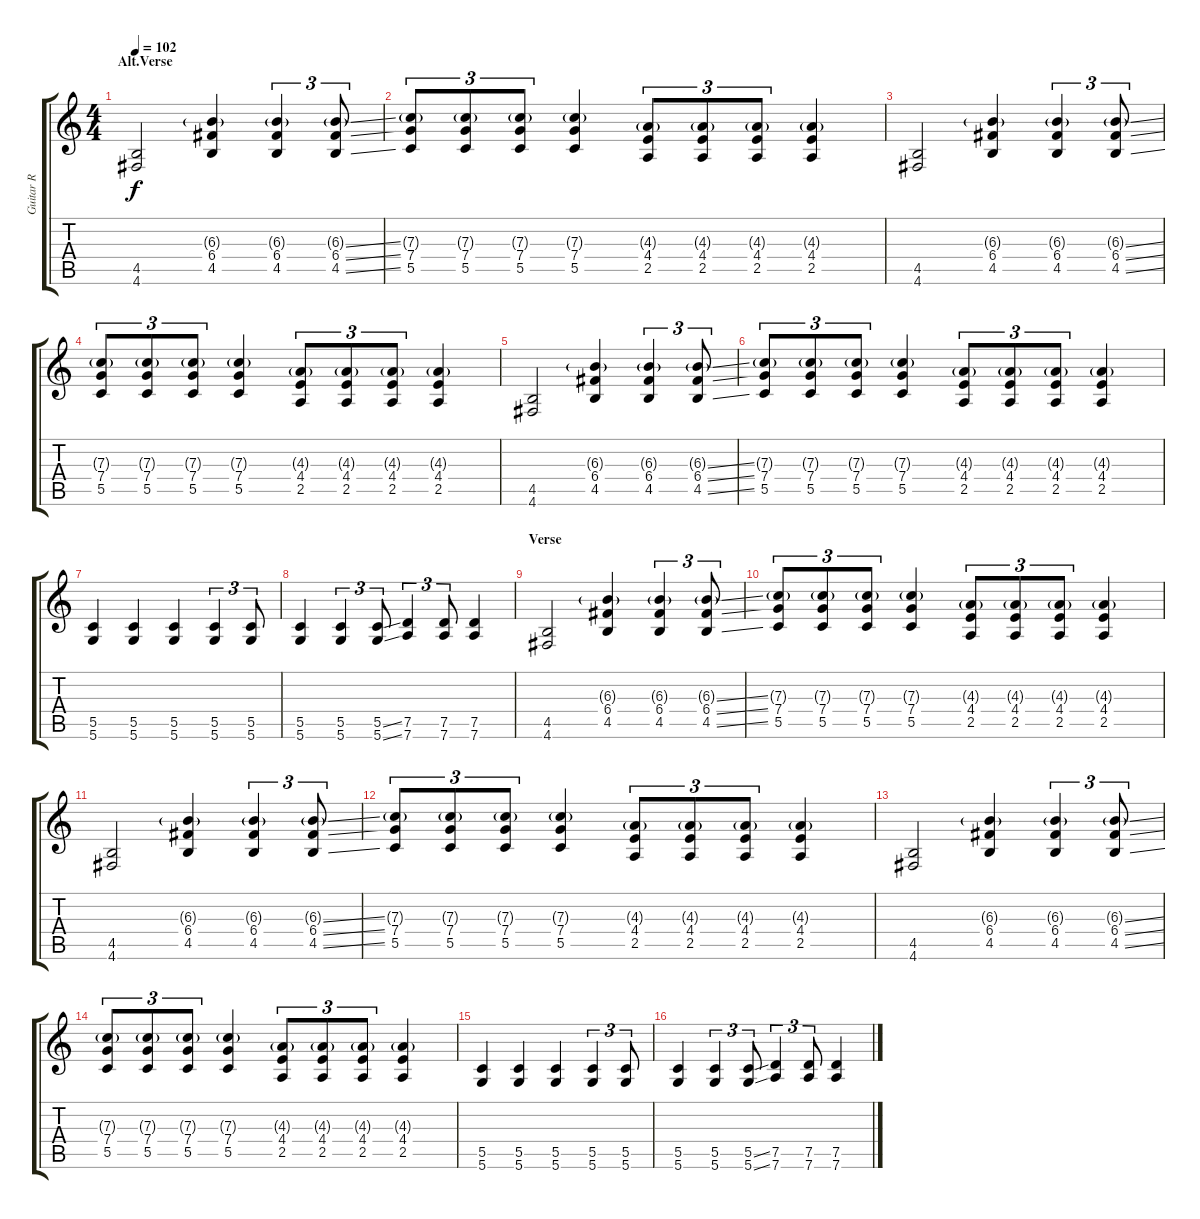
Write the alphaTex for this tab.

\track ("Guitar R" "Guitar R") {instrument distortionguitar}
\staff {score tabs}
\tuning (D4 A3 F3 C3 G2 D2) {hide}
\ts (4 4)
\section ("" "Alt.Verse")
\tempo 102
\clef g2
\ks c
(4.5 4.6).2{dy f} (6.3{g} 6.4 4.5).4 (6.3{g} 6.4 4.5).4{tu (3 2)} (6.3{ss g} 6.4{ss} 4.5{ss}).8{tu (3 2)} |
(7.3{g} 7.4 5.5).8{tu (3 2)} (7.3{g} 7.4 5.5).8{tu (3 2)} (7.3{g} 7.4 5.5).8{tu (3 2)} (7.3{g} 7.4 5.5).4 (4.3{g} 4.4 2.5).8{tu (3 2)} (4.3{g} 4.4 2.5).8{tu (3 2)} (4.3{g} 4.4 2.5).8{tu (3 2)} (4.3{g} 4.4 2.5).4 |
(4.5 4.6).2 (6.3{g} 6.4 4.5).4 (6.3{g} 6.4 4.5).4{tu (3 2)} (6.3{ss g} 6.4{ss} 4.5{ss}).8{tu (3 2)} |
(7.3{g} 7.4 5.5).8{tu (3 2)} (7.3{g} 7.4 5.5).8{tu (3 2)} (7.3{g} 7.4 5.5).8{tu (3 2)} (7.3{g} 7.4 5.5).4 (4.3{g} 4.4 2.5).8{tu (3 2)} (4.3{g} 4.4 2.5).8{tu (3 2)} (4.3{g} 4.4 2.5).8{tu (3 2)} (4.3{g} 4.4 2.5).4 |
(4.5 4.6).2 (6.3{g} 6.4 4.5).4 (6.3{g} 6.4 4.5).4{tu (3 2)} (6.3{ss g} 6.4{ss} 4.5{ss}).8{tu (3 2)} |
(7.3{g} 7.4 5.5).8{tu (3 2)} (7.3{g} 7.4 5.5).8{tu (3 2)} (7.3{g} 7.4 5.5).8{tu (3 2)} (7.3{g} 7.4 5.5).4 (4.3{g} 4.4 2.5).8{tu (3 2)} (4.3{g} 4.4 2.5).8{tu (3 2)} (4.3{g} 4.4 2.5).8{tu (3 2)} (4.3{g} 4.4 2.5).4 |
(5.5 5.6).4 (5.5 5.6).4 (5.5 5.6).4 (5.5 5.6).4{tu (3 2)} (5.5 5.6).8{tu (3 2)} |
(5.5 5.6).4 (5.5 5.6).4{tu (3 2)} (5.5{ss} 5.6{ss}).8{tu (3 2)} (7.5 7.6).4{tu (3 2)} (7.5 7.6).8{tu (3 2)} (7.5 7.6).4 |
\section ("" "Verse")
(4.5 4.6).2 (6.3{g} 6.4 4.5).4 (6.3{g} 6.4 4.5).4{tu (3 2)} (6.3{ss g} 6.4{ss} 4.5{ss}).8{tu (3 2)} |
(7.3{g} 7.4 5.5).8{tu (3 2)} (7.3{g} 7.4 5.5).8{tu (3 2)} (7.3{g} 7.4 5.5).8{tu (3 2)} (7.3{g} 7.4 5.5).4 (4.3{g} 4.4 2.5).8{tu (3 2)} (4.3{g} 4.4 2.5).8{tu (3 2)} (4.3{g} 4.4 2.5).8{tu (3 2)} (4.3{g} 4.4 2.5).4 |
(4.5 4.6).2 (6.3{g} 6.4 4.5).4 (6.3{g} 6.4 4.5).4{tu (3 2)} (6.3{ss g} 6.4{ss} 4.5{ss}).8{tu (3 2)} |
(7.3{g} 7.4 5.5).8{tu (3 2)} (7.3{g} 7.4 5.5).8{tu (3 2)} (7.3{g} 7.4 5.5).8{tu (3 2)} (7.3{g} 7.4 5.5).4 (4.3{g} 4.4 2.5).8{tu (3 2)} (4.3{g} 4.4 2.5).8{tu (3 2)} (4.3{g} 4.4 2.5).8{tu (3 2)} (4.3{g} 4.4 2.5).4 |
(4.5 4.6).2 (6.3{g} 6.4 4.5).4 (6.3{g} 6.4 4.5).4{tu (3 2)} (6.3{ss g} 6.4{ss} 4.5{ss}).8{tu (3 2)} |
(7.3{g} 7.4 5.5).8{tu (3 2)} (7.3{g} 7.4 5.5).8{tu (3 2)} (7.3{g} 7.4 5.5).8{tu (3 2)} (7.3{g} 7.4 5.5).4 (4.3{g} 4.4 2.5).8{tu (3 2)} (4.3{g} 4.4 2.5).8{tu (3 2)} (4.3{g} 4.4 2.5).8{tu (3 2)} (4.3{g} 4.4 2.5).4 |
(5.5 5.6).4 (5.5 5.6).4 (5.5 5.6).4 (5.5 5.6).4{tu (3 2)} (5.5 5.6).8{tu (3 2)} |
(5.5 5.6).4 (5.5 5.6).4{tu (3 2)} (5.5{ss} 5.6{ss}).8{tu (3 2)} (7.5 7.6).4{tu (3 2)} (7.5 7.6).8{tu (3 2)} (7.5 7.6).4
